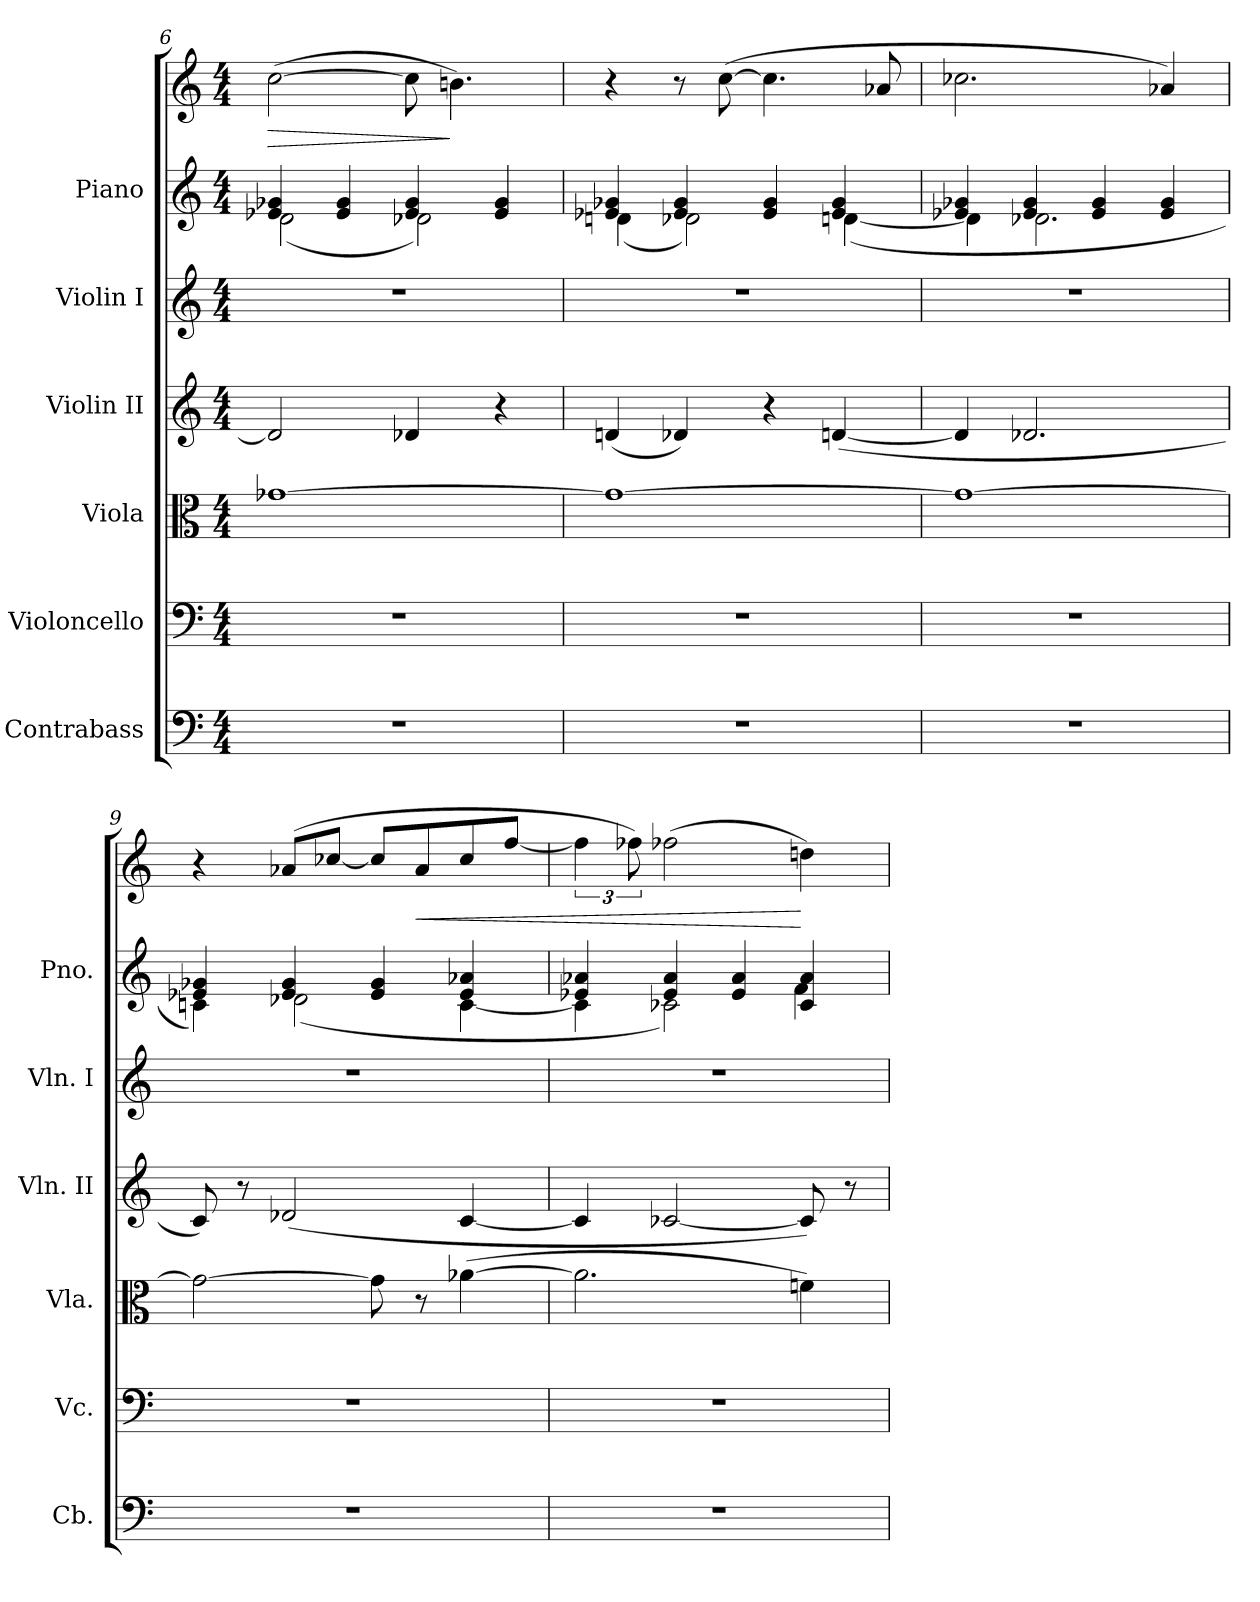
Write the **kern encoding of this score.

**kern	**kern	**kern	**kern	**kern	**kern	**kern	**dynam
*part6	*part5	*part4	*part3	*part2	*part1	*part1	*part1
*staff7	*staff6	*staff5	*staff4	*staff3	*staff2	*staff1	*staff1/2
*I"Contrabass	*I"Violoncello	*I"Viola	*I"Violin II	*I"Violin I	*I"Piano	*	*
*I'Cb.	*I'Vc.	*I'Vla.	*I'Vln. II	*I'Vln. I	*I'Pno.	*	*
*clefF4	*clefF4	*clefC3	*clefG2	*clefG2	*clefG2	*clefG2	*
*ITrd7c12	*	*	*	*	*	*	*
*k[]	*k[]	*k[]	*k[]	*k[]	*k[]	*k[]	*
*C:	*C:	*C:	*C:	*C:	*C:	*C:	*
*M4/4	*M4/4	*M4/4	*M4/4	*M4/4	*M4/4	*M4/4	*
=6	=6	=6	=6	=6	=6	=6	=6
*	*	*	*	*	*^	*	*
1r	1r	[1g-X	2d]	1r	4e-X 4g-X	(2d	([2cc	>
.	.	.	.	.	4e- 4g-	.	.	.
.	.	.	4d-X	.	4e- 4g-	2d-X)	8cc]	.
.	.	.	.	.	.	.	4.bn)	]
.	.	.	4r	.	4e- 4g-	.	.	.
=7	=7	=7	=7	=7	=7	=7	=7	=7
1r	1r	1g-_	(>4dn	1r	4e-X 4g-X	(4dn	4r	.
.	.	.	4d-X)	.	4e- 4g-	2d-X)	8r	.
.	.	.	.	.	.	.	([8cc	.
.	.	.	4r	.	4e- 4g-	.	4.cc]	.
.	.	.	(>[4dn	.	4e- 4g-	([4dn	.	.
.	.	.	.	.	.	.	8a-X	.
=8	=8	=8	=8	=8	=8	=8	=8	=8
1r	1r	1g-_	4d]	1r	4e-X 4g-X	4d]	2.cc-X	.
.	.	.	2.d-X	.	4e- 4g-	2.d-X	.	.
.	.	.	.	.	4e- 4g-	.	.	.
.	.	.	.	.	4e- 4g-	.	4a-X)	.
=9	=9	=9	=9	=9	=9	=9	=9	=9
1r	1r	2g-_	8c)	1r	4e-X 4g-X	4cn)	4r	.
.	.	.	8r	.	.	.	.	.
.	.	.	(>2d-X	.	4e- 4g-	(2d-X	(8a-X/L	.
.	.	.	.	.	.	.	[8cc-X/J	.
.	.	8g-]	.	.	4e- 4g-	.	8cc-/L]	.
.	.	8r	.	.	.	.	8a-/	<
.	.	([4a-X	[4c	.	4e- 4a-X	[4c	8cc-/	.
.	.	.	.	.	.	.	[8ff/J	.
=10	=10	=10	=10	=10	=10	=10	=10	=10
1r	1r	2.a-]	4c]	1r	4e-X 4a-X	4c]	6ff]	.
.	.	.	.	.	.	.	12ff-X)	.
.	.	.	[2c-X	.	4e- 4a-	2c-X)	(2ff-X	.
.	.	.	.	.	4e- 4a-	.	.	.
.	.	4fn)	8c-])	.	4c- 4a-	4f	4ddn)	[
.	.	.	8r	.	.	.	.	.
*	*	*	*	*	*v	*v	*	*
=	=	=	=	=	=	=	=
*-	*-	*-	*-	*-	*-	*-	*-
